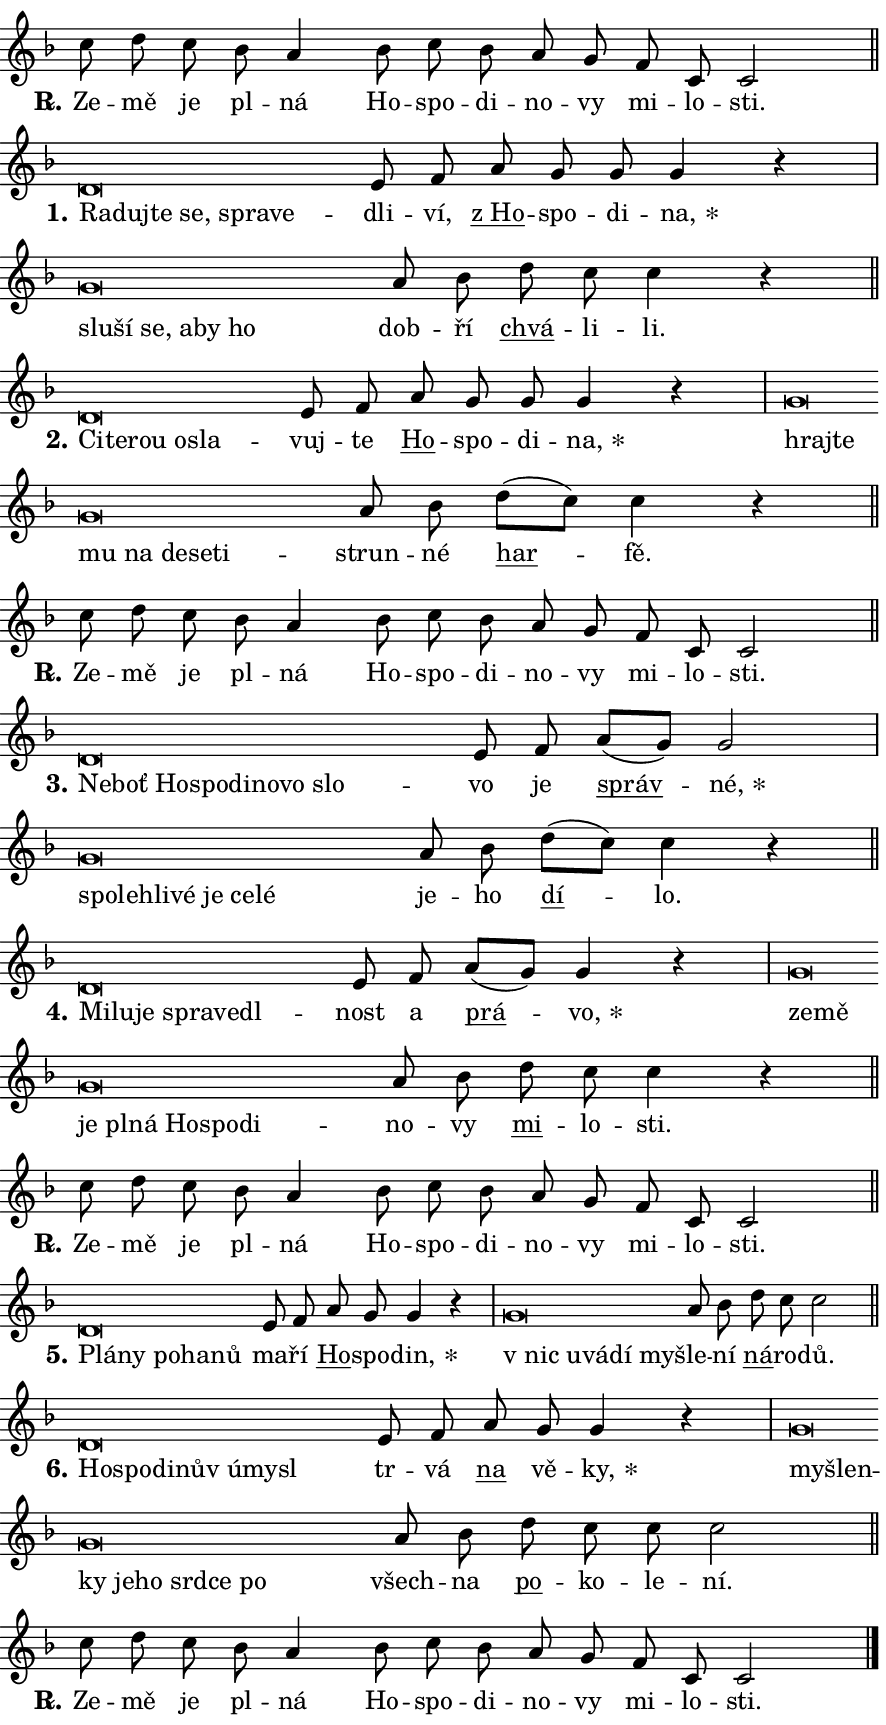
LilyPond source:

\version "2.24.0"
\header { tagline = "" }
\paper {
  indent = 0\cm
  top-margin = 0\cm
  right-margin = 0.13\cm % to fit lyric hyphens
  bottom-margin = 0\cm
  left-margin = 0\cm
  paper-width = 15\cm
  page-breaking = #ly:one-page-breaking
  system-system-spacing.basic-distance = #11
  score-system-spacing.basic-distance = #11
  ragged-last = ##f
}


%% Author: Thomas Morley
%% https://lists.gnu.org/archive/html/lilypond-user/2020-05/msg00002.html
#(define (line-position grob)
"Returns position of @var[grob} in current system:
   @code{'start}, if at first time-step
   @code{'end}, if at last time-step
   @code{'middle} otherwise
"
  (let* ((col (ly:item-get-column grob))
         (ln (ly:grob-object col 'left-neighbor))
         (rn (ly:grob-object col 'right-neighbor))
         (col-to-check-left (if (ly:grob? ln) ln col))
         (col-to-check-right (if (ly:grob? rn) rn col))
         (break-dir-left
           (and
             (ly:grob-property col-to-check-left 'non-musical #f)
             (ly:item-break-dir col-to-check-left)))
         (break-dir-right
           (and
             (ly:grob-property col-to-check-right 'non-musical #f)
             (ly:item-break-dir col-to-check-right))))
        (cond ((eqv? 1 break-dir-left) 'start)
              ((eqv? -1 break-dir-right) 'end)
              (else 'middle))))

#(define (tranparent-at-line-position vctor)
  (lambda (grob)
  "Relying on @code{line-position} select the relevant enry from @var{vctor}.
Used to determine transparency,"
    (case (line-position grob)
      ((end) (not (vector-ref vctor 0)))
      ((middle) (not (vector-ref vctor 1)))
      ((start) (not (vector-ref vctor 2))))))

noteHeadBreakVisibility =
#(define-music-function (break-visibility)(vector?)
"Makes @code{NoteHead}s transparent relying on @var{break-visibility}"
#{
  \override NoteHead.transparent =
    #(tranparent-at-line-position break-visibility)
#})

#(define delete-ledgers-for-transparent-note-heads
  (lambda (grob)
    "Reads whether a @code{NoteHead} is transparent.
If so this @code{NoteHead} is removed from @code{'note-heads} from
@var{grob}, which is supposed to be @code{LedgerLineSpanner}.
As a result ledgers are not printed for this @code{NoteHead}"
    (let* ((nhds-array (ly:grob-object grob 'note-heads))
           (nhds-list
             (if (ly:grob-array? nhds-array)
                 (ly:grob-array->list nhds-array)
                 '()))
           ;; Relies on the transparent-property being done before
           ;; Staff.LedgerLineSpanner.after-line-breaking is executed.
           ;; This is fragile ...
           (to-keep
             (remove
               (lambda (nhd)
                 (ly:grob-property nhd 'transparent #f))
               nhds-list)))
      ;; TODO find a better method to iterate over grob-arrays, similiar
      ;; to filter/remove etc for lists
      ;; For now rebuilt from scratch
      (set! (ly:grob-object grob 'note-heads)  '())
      (for-each
        (lambda (nhd)
          (ly:pointer-group-interface::add-grob grob 'note-heads nhd))
        to-keep))))

squashNotes = {
  \override NoteHead.X-extent = #'(-0.2 . 0.2)
  \override NoteHead.Y-extent = #'(-0.75 . 0)
  \override NoteHead.stencil =
    #(lambda (grob)
       (let ((pos (ly:grob-property grob 'staff-position)))
         (begin
           (if (< pos -7) (display "ERROR: Lower brevis then expected\n") (display ""))
           (if (<= pos -6) ly:text-interface::print ly:note-head::print))))
}
unSquashNotes = {
  \revert NoteHead.X-extent
  \revert NoteHead.Y-extent
  \revert NoteHead.stencil
}

hideNotes = \noteHeadBreakVisibility #begin-of-line-visible
unHideNotes = \noteHeadBreakVisibility #all-visible

% work-around for resetting accidentals
% https://lilypond.org/doc/v2.23/Documentation/notation/displaying-rhythms#unmetered-music
cadenzaMeasure = {
  \cadenzaOff
  \partial 1024 s1024
  \cadenzaOn
}

#(define-markup-command (accent layout props text) (markup?)
  "Underline accented syllable"
  (interpret-markup layout props
    #{\markup \override #'(offset . 4.3) \underline { #text }#}))

responsum = \markup \concat {
  "R" \hspace #-1.05 \path #0.1 #'((moveto 0 0.07) (lineto 0.9 0.8)) \hspace #0.05 "."
}

spaceSize = #0.6828661417322834 % exact space size for TeX Gyre Schola

\layout {
  \context {
    \Staff
    \remove "Time_signature_engraver"
    \override LedgerLineSpanner.after-line-breaking = #delete-ledgers-for-transparent-note-heads
  }
  \context {
    \Lyrics {
      \override LyricSpace.minimum-distance = \spaceSize
      \override LyricText.font-name = #"TeX Gyre Schola"
      \override LyricText.font-size = 1
      \override StanzaNumber.font-name = #"TeX Gyre Schola Bold"
      \override StanzaNumber.font-size = 1
    }
  }
  \context {
    \Score 
    \override NoteHead.text =
      #(lambda (grob) 
        (let ((pos (ly:grob-property grob 'staff-position)))
          #{\markup {
            \combine
              \halign #-0.55 \raise #(if (= pos -6) 0 0.5) \override #'(thickness . 2) \draw-line #'(3.2 . 0)
              \musicglyph "noteheads.sM1"
          }#}))
  }
}

% magnetic-lyrics.ily
%
%   written by
%     Jean Abou Samra <jean@abou-samra.fr>
%     Werner Lemberg <wl@gnu.org>
%
%   adapted by
%     Jiri Hon <jiri.hon@gmail.com>
%
% Version 2022-Apr-15

% https://www.mail-archive.com/lilypond-user@gnu.org/msg149350.html

#(define (Left_hyphen_pointer_engraver context)
   "Collect syllable-hyphen-syllable occurrences in lyrics and store
them in properties.  This engraver only looks to the left.  For
example, if the lyrics input is @code{foo -- bar}, it does the
following.

@itemize @bullet
@item
Set the @code{text} property of the @code{LyricHyphen} grob between
@q{foo} and @q{bar} to @code{foo}.

@item
Set the @code{left-hyphen} property of the @code{LyricText} grob with
text @q{foo} to the @code{LyricHyphen} grob between @q{foo} and
@q{bar}.
@end itemize

Use this auxiliary engraver in combination with the
@code{lyric-@/text::@/apply-@/magnetic-@/offset!} hook."
   (let ((hyphen #f)
         (text #f))
     (make-engraver
      (acknowledgers
       ((lyric-syllable-interface engraver grob source-engraver)
        (set! text grob)))
      (end-acknowledgers
       ((lyric-hyphen-interface engraver grob source-engraver)
        ;(when (not (grob::has-interface grob 'lyric-space-interface))
          (set! hyphen grob)));)
      ((stop-translation-timestep engraver)
       (when (and text hyphen)
         (ly:grob-set-object! text 'left-hyphen hyphen))
       (set! text #f)
       (set! hyphen #f)))))

#(define (lyric-text::apply-magnetic-offset! grob)
   "If the space between two syllables is less than the value in
property @code{LyricText@/.details@/.squash-threshold}, move the right
syllable to the left so that it gets concatenated with the left
syllable.

Use this function as a hook for
@code{LyricText@/.after-@/line-@/breaking} if the
@code{Left_@/hyphen_@/pointer_@/engraver} is active."
   (let ((hyphen (ly:grob-object grob 'left-hyphen #f)))
     (when hyphen
       (let ((left-text (ly:spanner-bound hyphen LEFT)))
         (when (grob::has-interface left-text 'lyric-syllable-interface)
           (let* ((common (ly:grob-common-refpoint grob left-text X))
                  (this-x-ext (ly:grob-extent grob common X))
                  (left-x-ext
                   (begin
                     ;; Trigger magnetism for left-text.
                     (ly:grob-property left-text 'after-line-breaking)
                     (ly:grob-extent left-text common X)))
                  ;; `delta` is the gap width between two syllables.
                  (delta (- (interval-start this-x-ext)
                            (interval-end left-x-ext)))
                  (details (ly:grob-property grob 'details))
                  (threshold (assoc-get 'squash-threshold details 0.2)))
             (when (< delta threshold)
               (let* (;; We have to manipulate the input text so that
                      ;; ligatures crossing syllable boundaries are not
                      ;; disabled.  For languages based on the Latin
                      ;; script this is essentially a beautification.
                      ;; However, for non-Western scripts it can be a
                      ;; necessity.
                      (lt (ly:grob-property left-text 'text))
                      (rt (ly:grob-property grob 'text))
                      (is-space (grob::has-interface hyphen 'lyric-space-interface))
                      (space (if is-space " " ""))
                      (extra-delta (if is-space spaceSize 0))
                      ;; Append new syllable.
                      (ltrt-space (if (and (string? lt) (string? rt))
                                (string-append lt space rt)
                                (make-concat-markup (list lt space rt))))
                      ;; Right-align `ltrt` to the right side.
                      (ltrt-space-markup (grob-interpret-markup
                               grob
                               (make-translate-markup
                                (cons (interval-length this-x-ext) 0)
                                (make-right-align-markup ltrt-space)))))
                 (begin
                   ;; Don't print `left-text`.
                   (ly:grob-set-property! left-text 'stencil #f)
                   ;; Set text and stencil (which holds all collected
                   ;; syllables so far) and shift it to the left.
                   (ly:grob-set-property! grob 'text ltrt-space)
                   (ly:grob-set-property! grob 'stencil ltrt-space-markup)
                   (ly:grob-translate-axis! grob (- (- delta extra-delta)) X))))))))))


#(define (lyric-hyphen::displace-bounds-first grob)
   ;; Make very sure this callback isn't triggered too early.
   (let ((left (ly:spanner-bound grob LEFT))
         (right (ly:spanner-bound grob RIGHT)))
     (ly:grob-property left 'after-line-breaking)
     (ly:grob-property right 'after-line-breaking)
     (ly:lyric-hyphen::print grob)))

squashThreshold = #0.4

\layout {
  \context {
    \Lyrics
    \consists #Left_hyphen_pointer_engraver
    \override LyricText.after-line-breaking =
      #lyric-text::apply-magnetic-offset!
    \override LyricHyphen.stencil = #lyric-hyphen::displace-bounds-first
    \override LyricText.details.squash-threshold = \squashThreshold
    \override LyricHyphen.minimum-distance = 0
    \override LyricHyphen.minimum-length = \squashThreshold
  }
}

squashText = \override LyricText.details.squash-threshold = 9999
unSquashText = \override LyricText.details.squash-threshold = \squashThreshold

leftText = \override LyricText.self-alignment-X = #LEFT
unLeftText = \revert LyricText.self-alignment-X

starOffset = #(lambda (grob) 
                (let ((x_offset (ly:self-alignment-interface::aligned-on-x-parent grob)))
                  (if (= x_offset 0) 0 (+ x_offset 1.2))))

star = #(define-music-function (syllable)(string?)
"Append star separator at the end of a syllable"
#{
  \once \override LyricText.X-offset = #starOffset
  \lyricmode { \markup {
    #syllable
    \override #'((font-name . "TeX Gyre Schola Bold")) \hspace #0.2 \lower #0.65 \larger "*"
  } }
#})

starAccent = #(define-music-function (syllable)(string?)
"Append star separator at the end of a syllable and make accent"
#{
  \once \override LyricText.X-offset = #starOffset
  \lyricmode { \markup {
    \accent #syllable
    \override #'((font-name . "TeX Gyre Schola Bold")) \hspace #0.2 \lower #0.65 \larger "*"
  } }
#})

breath = #(define-music-function (syllable)(string?)
"Append breathing indicator at the end of a syllable"
#{
  \lyricmode { \markup { #syllable "+" } }
#})

optionalBreath = #(define-music-function (syllable)(string?)
"Append optional breathing indicator at the end of a syllable"
#{
  \lyricmode { \markup { #syllable "(+)" } }
#})


\score {
    <<
        \new Voice = "melody" { \cadenzaOn \key f \major \relative { c''8 d c bes a4 \bar "" bes8 c bes \bar "" a g \bar "" f c c2 \cadenzaMeasure \bar "||" \break } }
        \new Lyrics \lyricsto "melody" { \lyricmode { \set stanza = \responsum
Ze -- mě je pl -- ná Ho -- spo -- di -- no -- vy mi -- lo -- sti. } }
    >>
    \layout {}
}

\score {
    <<
        \new Voice = "melody" { \cadenzaOn \key f \major \relative { \squashNotes d'\breve*1/16 \hideNotes \breve*1/16 \bar "" \breve*1/16 \bar "" \breve*1/16 \bar "" \breve*1/16 \breve*1/16 \bar "" \unHideNotes \unSquashNotes e8 f \bar "" a g g g4 r \cadenzaMeasure \bar "|" \squashNotes g\breve*1/16 \hideNotes \breve*1/16 \bar "" \breve*1/16 \bar "" \breve*1/16 \bar "" \breve*1/16 \breve*1/16 \bar "" \unHideNotes \unSquashNotes a8 bes \bar "" d c c4 r \cadenzaMeasure \bar "||" \break } }
        \new Lyrics \lyricsto "melody" { \lyricmode { \set stanza = "1."
\leftText Ra -- \squashText duj -- te se, spra -- ve -- \unLeftText \unSquashText dli -- ví, \markup \accent "z Ho" -- spo -- di -- \star na, \leftText slu -- \squashText ší se, a -- by ho \unLeftText \unSquashText dob -- ří \markup \accent chvá -- li -- li. } }
    >>
    \layout {}
}

\score {
    <<
        \new Voice = "melody" { \cadenzaOn \key f \major \relative { \squashNotes d'\breve*1/16 \hideNotes \breve*1/16 \bar "" \breve*1/16 \bar "" \breve*1/16 \breve*1/16 \bar "" \unHideNotes \unSquashNotes e8 f \bar "" a g g g4 r \cadenzaMeasure \bar "|" \squashNotes g\breve*1/16 \hideNotes \breve*1/16 \bar "" \breve*1/16 \bar "" \breve*1/16 \bar "" \breve*1/16 \bar "" \breve*1/16 \breve*1/16 \bar "" \unHideNotes \unSquashNotes a8 bes \bar "" d[( c)] c4 r \cadenzaMeasure \bar "||" \break } }
        \new Lyrics \lyricsto "melody" { \lyricmode { \set stanza = "2."
\leftText Ci -- \squashText te -- rou o -- sla -- \unLeftText \unSquashText vuj -- te \markup \accent Ho -- spo -- di -- \star na, \leftText hraj -- \squashText te mu na de -- se -- ti -- \unLeftText \unSquashText strun -- né \markup \accent har -- fě. } }
    >>
    \layout {}
}

\score {
    <<
        \new Voice = "melody" { \cadenzaOn \key f \major \relative { c''8 d c bes a4 \bar "" bes8 c bes \bar "" a g \bar "" f c c2 \cadenzaMeasure \bar "||" \break } }
        \new Lyrics \lyricsto "melody" { \lyricmode { \set stanza = \responsum
Ze -- mě je pl -- ná Ho -- spo -- di -- no -- vy mi -- lo -- sti. } }
    >>
    \layout {}
}

\score {
    <<
        \new Voice = "melody" { \cadenzaOn \key f \major \relative { \squashNotes d'\breve*1/16 \hideNotes \breve*1/16 \bar "" \breve*1/16 \bar "" \breve*1/16 \bar "" \breve*1/16 \bar "" \breve*1/16 \bar "" \breve*1/16 \breve*1/16 \bar "" \unHideNotes \unSquashNotes e8 f \bar "" a[( g)] g2 \cadenzaMeasure \bar "|" \squashNotes g\breve*1/16 \hideNotes \breve*1/16 \bar "" \breve*1/16 \bar "" \breve*1/16 \bar "" \breve*1/16 \bar "" \breve*1/16 \breve*1/16 \bar "" \unHideNotes \unSquashNotes a8 bes \bar "" d[( c)] c4 r \cadenzaMeasure \bar "||" \break } }
        \new Lyrics \lyricsto "melody" { \lyricmode { \set stanza = "3."
\leftText Ne -- \squashText boť Ho -- spo -- di -- no -- vo slo -- \unLeftText \unSquashText vo je \markup \accent správ -- \star né, \leftText spo -- \squashText leh -- li -- vé je ce -- lé \unLeftText \unSquashText je -- ho \markup \accent dí -- lo. } }
    >>
    \layout {}
}

\score {
    <<
        \new Voice = "melody" { \cadenzaOn \key f \major \relative { \squashNotes d'\breve*1/16 \hideNotes \breve*1/16 \bar "" \breve*1/16 \bar "" \breve*1/16 \bar "" \breve*1/16 \breve*1/16 \bar "" \unHideNotes \unSquashNotes e8 f \bar "" a[( g)] g4 r \cadenzaMeasure \bar "|" \squashNotes g\breve*1/16 \hideNotes \breve*1/16 \bar "" \breve*1/16 \bar "" \breve*1/16 \bar "" \breve*1/16 \bar "" \breve*1/16 \bar "" \breve*1/16 \breve*1/16 \bar "" \unHideNotes \unSquashNotes a8 bes \bar "" d c c4 r \cadenzaMeasure \bar "||" \break } }
        \new Lyrics \lyricsto "melody" { \lyricmode { \set stanza = "4."
\leftText Mi -- \squashText lu -- je spra -- ve -- dl -- \unLeftText \unSquashText nost a \markup \accent prá -- \star vo, \leftText ze -- \squashText mě je pl -- ná Ho -- spo -- di -- \unLeftText \unSquashText no -- vy \markup \accent mi -- lo -- sti. } }
    >>
    \layout {}
}

\score {
    <<
        \new Voice = "melody" { \cadenzaOn \key f \major \relative { c''8 d c bes a4 \bar "" bes8 c bes \bar "" a g \bar "" f c c2 \cadenzaMeasure \bar "||" \break } }
        \new Lyrics \lyricsto "melody" { \lyricmode { \set stanza = \responsum
Ze -- mě je pl -- ná Ho -- spo -- di -- no -- vy mi -- lo -- sti. } }
    >>
    \layout {}
}

\score {
    <<
        \new Voice = "melody" { \cadenzaOn \key f \major \relative { \squashNotes d'\breve*1/16 \hideNotes \breve*1/16 \bar "" \breve*1/16 \bar "" \breve*1/16 \breve*1/16 \bar "" \unHideNotes \unSquashNotes e8 f \bar "" a g g4 r \cadenzaMeasure \bar "|" \squashNotes g\breve*1/16 \hideNotes \breve*1/16 \bar "" \breve*1/16 \bar "" \breve*1/16 \breve*1/16 \bar "" \unHideNotes \unSquashNotes a8 bes \bar "" d c c2 \cadenzaMeasure \bar "||" \break } }
        \new Lyrics \lyricsto "melody" { \lyricmode { \set stanza = "5."
\leftText Plá -- \squashText ny po -- ha -- nů \unLeftText \unSquashText ma -- ří \markup \accent Ho -- spo -- \star din, \leftText "v nic" \squashText u -- vá -- dí my -- \unLeftText \unSquashText šle -- ní \markup \accent ná -- ro -- dů. } }
    >>
    \layout {}
}

\score {
    <<
        \new Voice = "melody" { \cadenzaOn \key f \major \relative { \squashNotes d'\breve*1/16 \hideNotes \breve*1/16 \bar "" \breve*1/16 \bar "" \breve*1/16 \bar "" \breve*1/16 \bar "" \breve*1/16 \breve*1/16 \bar "" \unHideNotes \unSquashNotes e8 f \bar "" a g g4 r \cadenzaMeasure \bar "|" \squashNotes g\breve*1/16 \hideNotes \breve*1/16 \bar "" \breve*1/16 \bar "" \breve*1/16 \bar "" \breve*1/16 \bar "" \breve*1/16 \bar "" \breve*1/16 \breve*1/16 \bar "" \unHideNotes \unSquashNotes a8 bes \bar "" d c c c2 \cadenzaMeasure \bar "||" \break } }
        \new Lyrics \lyricsto "melody" { \lyricmode { \set stanza = "6."
\leftText Ho -- \squashText spo -- di -- nův ú -- my -- sl \unLeftText \unSquashText tr -- vá \markup \accent na vě -- \star ky, \leftText my -- \squashText šlen -- ky je -- ho srd -- ce po \unLeftText \unSquashText všech -- na \markup \accent po -- ko -- le -- ní. } }
    >>
    \layout {}
}

\score {
    <<
        \new Voice = "melody" { \cadenzaOn \key f \major \relative { c''8 d c bes a4 \bar "" bes8 c bes \bar "" a g \bar "" f c c2 \cadenzaMeasure \bar "||" \break } \bar "|." }
        \new Lyrics \lyricsto "melody" { \lyricmode { \set stanza = \responsum
Ze -- mě je pl -- ná Ho -- spo -- di -- no -- vy mi -- lo -- sti. } }
    >>
    \layout {}
}
